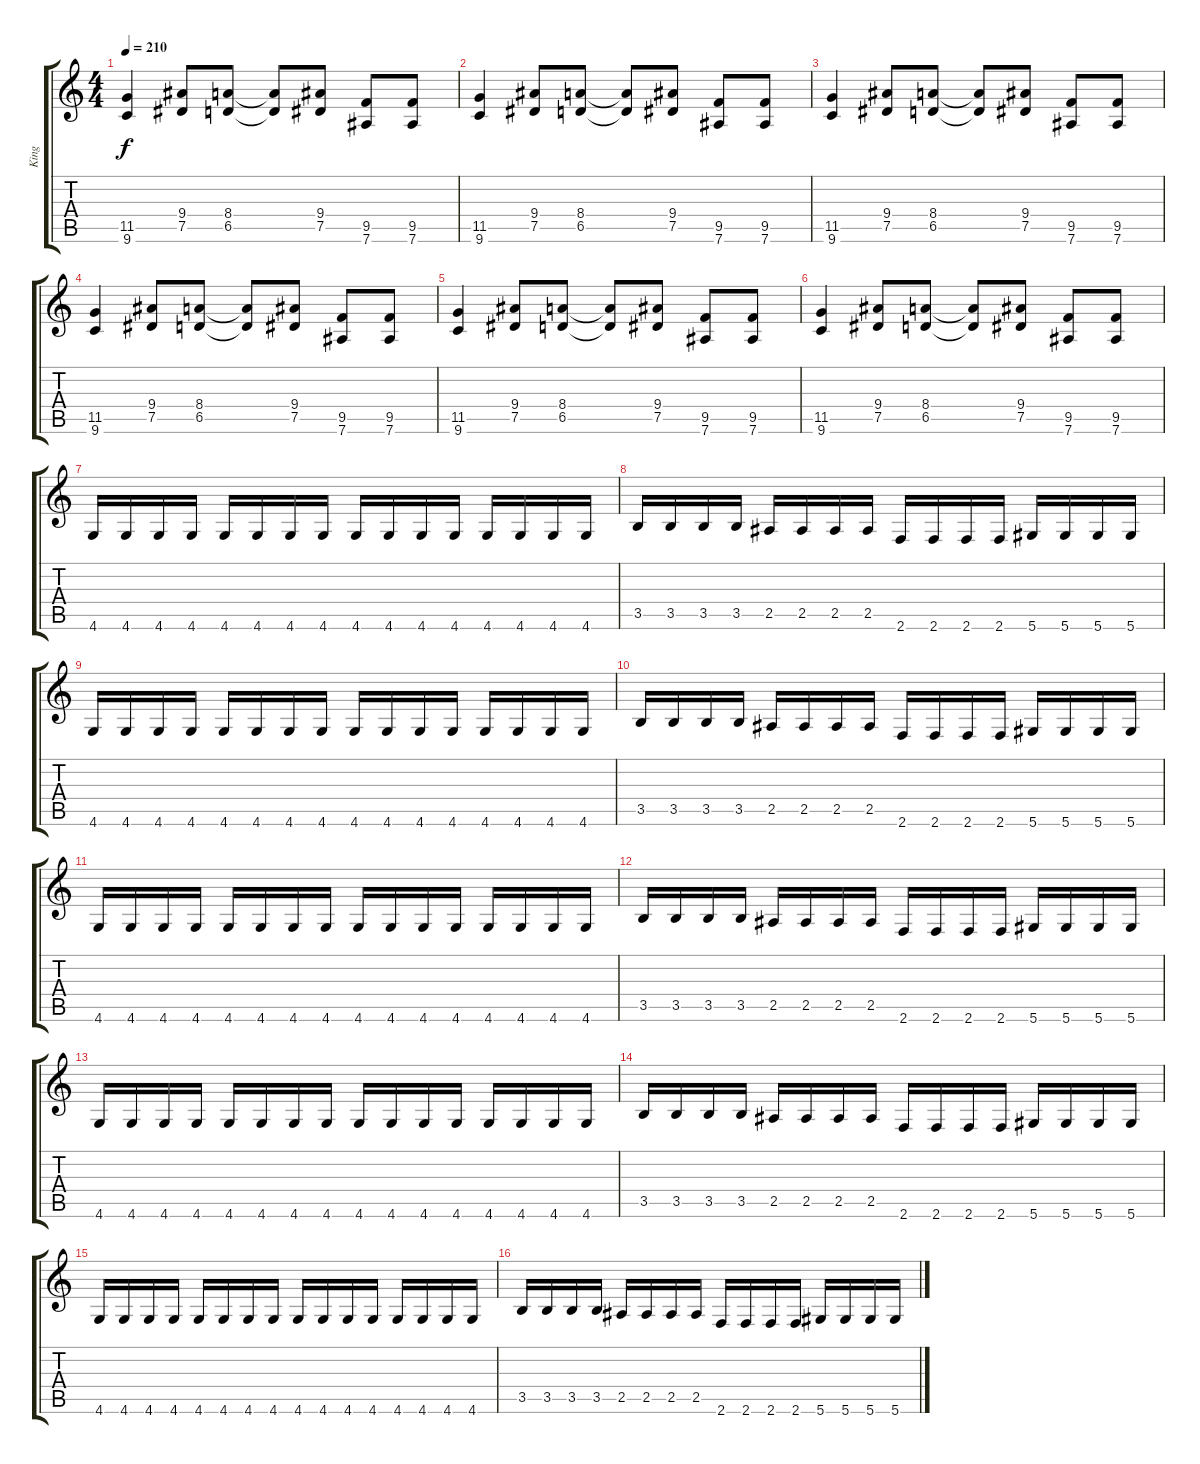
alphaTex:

\track ("King" "King") {instrument distortionguitar}
\staff {score tabs}
\tuning (Eb4 Bb3 Gb3 Db3 Ab2 Eb2) {hide}
\ts (4 4)
\tempo 210
\clef g2
\ks c
(11.5 9.6).4{dy f} (9.4 7.5).8 (8.4 6.5).8 (8.4{t} 6.5{t}).8 (9.4 7.5).8 (9.5 7.6).8 (9.5 7.6).8 |
(11.5 9.6).4 (9.4 7.5).8 (8.4 6.5).8 (8.4{t} 6.5{t}).8 (9.4 7.5).8 (9.5 7.6).8 (9.5 7.6).8 |
(11.5 9.6).4 (9.4 7.5).8 (8.4 6.5).8 (8.4{t} 6.5{t}).8 (9.4 7.5).8 (9.5 7.6).8 (9.5 7.6).8 |
(11.5 9.6).4 (9.4 7.5).8 (8.4 6.5).8 (8.4{t} 6.5{t}).8 (9.4 7.5).8 (9.5 7.6).8 (9.5 7.6).8 |
(11.5 9.6).4 (9.4 7.5).8 (8.4 6.5).8 (8.4{t} 6.5{t}).8 (9.4 7.5).8 (9.5 7.6).8 (9.5 7.6).8 |
(11.5 9.6).4 (9.4 7.5).8 (8.4 6.5).8 (8.4{t} 6.5{t}).8 (9.4 7.5).8 (9.5 7.6).8 (9.5 7.6).8 |
4.6.16 4.6.16 4.6.16 4.6.16 4.6.16 4.6.16 4.6.16 4.6.16 4.6.16 4.6.16 4.6.16 4.6.16 4.6.16 4.6.16 4.6.16 4.6.16 |
3.5.16 3.5.16 3.5.16 3.5.16 2.5.16 2.5.16 2.5.16 2.5.16 2.6.16 2.6.16 2.6.16 2.6.16 5.6.16 5.6.16 5.6.16 5.6.16 |
4.6.16 4.6.16 4.6.16 4.6.16 4.6.16 4.6.16 4.6.16 4.6.16 4.6.16 4.6.16 4.6.16 4.6.16 4.6.16 4.6.16 4.6.16 4.6.16 |
3.5.16 3.5.16 3.5.16 3.5.16 2.5.16 2.5.16 2.5.16 2.5.16 2.6.16 2.6.16 2.6.16 2.6.16 5.6.16 5.6.16 5.6.16 5.6.16 |
4.6.16 4.6.16 4.6.16 4.6.16 4.6.16 4.6.16 4.6.16 4.6.16 4.6.16 4.6.16 4.6.16 4.6.16 4.6.16 4.6.16 4.6.16 4.6.16 |
3.5.16 3.5.16 3.5.16 3.5.16 2.5.16 2.5.16 2.5.16 2.5.16 2.6.16 2.6.16 2.6.16 2.6.16 5.6.16 5.6.16 5.6.16 5.6.16 |
4.6.16 4.6.16 4.6.16 4.6.16 4.6.16 4.6.16 4.6.16 4.6.16 4.6.16 4.6.16 4.6.16 4.6.16 4.6.16 4.6.16 4.6.16 4.6.16 |
3.5.16 3.5.16 3.5.16 3.5.16 2.5.16 2.5.16 2.5.16 2.5.16 2.6.16 2.6.16 2.6.16 2.6.16 5.6.16 5.6.16 5.6.16 5.6.16 |
4.6.16 4.6.16 4.6.16 4.6.16 4.6.16 4.6.16 4.6.16 4.6.16 4.6.16 4.6.16 4.6.16 4.6.16 4.6.16 4.6.16 4.6.16 4.6.16 |
3.5.16 3.5.16 3.5.16 3.5.16 2.5.16 2.5.16 2.5.16 2.5.16 2.6.16 2.6.16 2.6.16 2.6.16 5.6.16 5.6.16 5.6.16 5.6.16
